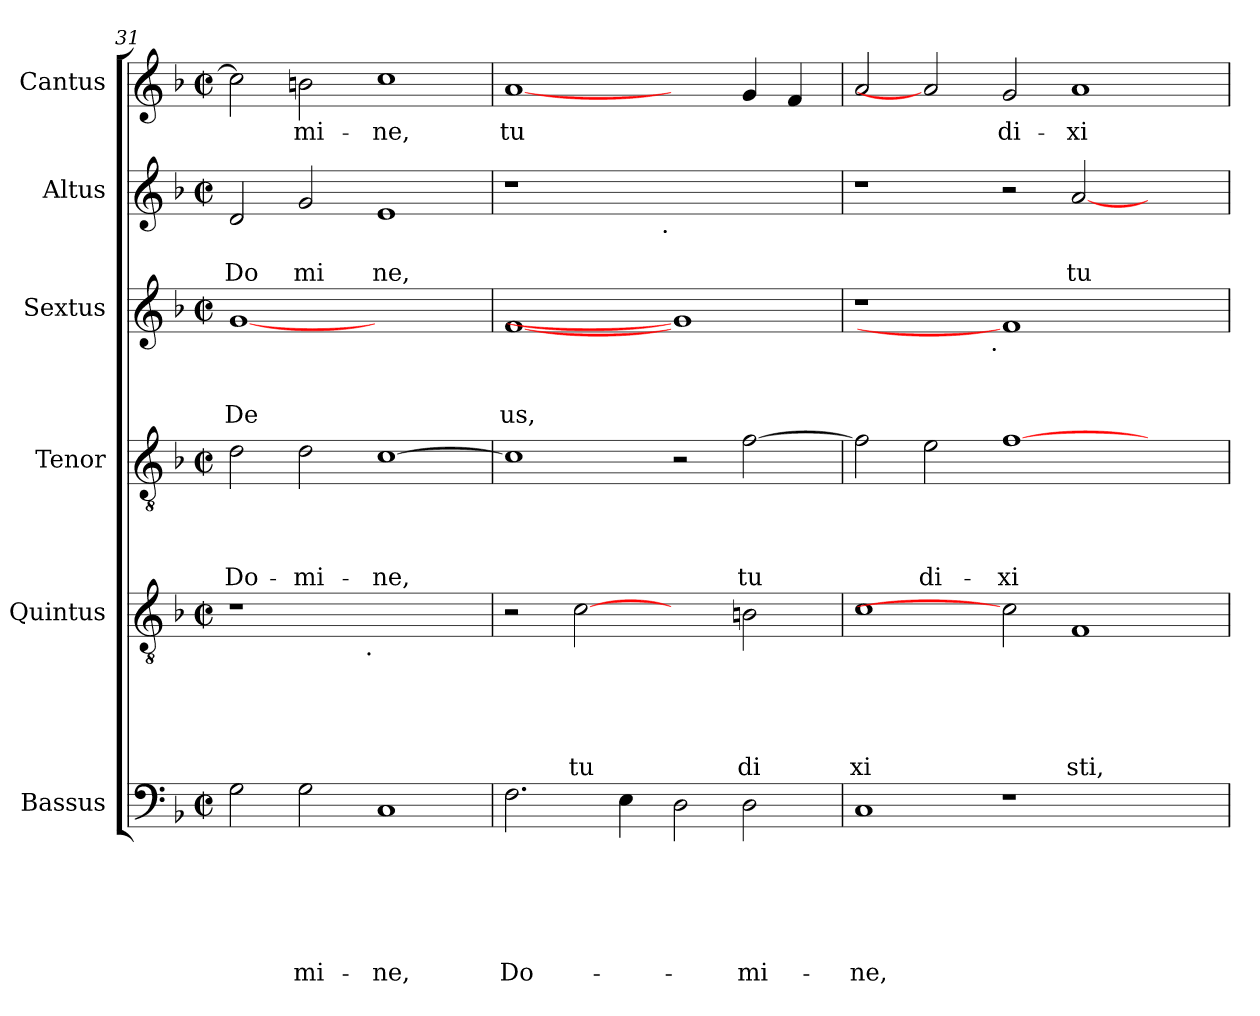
**kern	**text	**text	**text	**text	**text	**text	**kern	**text	**text	**text	**text	**text	**kern	**text	**text	**text	**text	**kern	**text	**text	**text	**kern	**text	**text	**kern	**text
*part6	*part6	*part6	*part6	*part6	*part6	*part6	*part5	*part5	*part5	*part5	*part5	*part5	*part4	*part4	*part4	*part4	*part4	*part3	*part3	*part3	*part3	*part2	*part2	*part2	*part1	*part1
*staff6	*staff6	*staff6	*staff6	*staff6	*staff6	*staff6	*staff5	*staff5	*staff5	*staff5	*staff5	*staff5	*staff4	*staff4	*staff4	*staff4	*staff4	*staff3	*staff3	*staff3	*staff3	*staff2	*staff2	*staff2	*staff1	*staff1
*I"Bassus	*	*	*	*	*	*	*I"Quintus	*	*	*	*	*	*I"Tenor	*	*	*	*	*I"Sextus	*	*	*	*I"Altus	*	*	*I"Cantus	*
!!LO:LB:g=z
*clefF4	*	*	*	*	*	*	*clefGv2	*	*	*	*	*	*clefGv2	*	*	*	*	*clefG2	*	*	*	*clefG2	*	*	*clefG2	*
*k[b-]	*	*	*	*	*	*	*k[b-]	*	*	*	*	*	*k[b-]	*	*	*	*	*k[b-]	*	*	*	*k[b-]	*	*	*k[b-]	*
*F:	*	*	*	*	*	*	*F:	*	*	*	*	*	*F:	*	*	*	*	*F:	*	*	*	*F:	*	*	*F:	*
*M2/2	*	*	*	*	*	*	*M2/2	*	*	*	*	*	*M2/2	*	*	*	*	*M2/2	*	*	*	*M2/2	*	*	*M2/2	*
*met(c|)	*	*	*	*	*	*	*met(c|)	*	*	*	*	*	*met(c|)	*	*	*	*	*met(c|)	*	*	*	*met(c|)	*	*	*met(c|)	*
=31	=31	=31	=31	=31	=31	=31	=31	=31	=31	=31	=31	=31	=31	=31	=31	=31	=31	=31	=31	=31	=31	=31	=31	=31	=31	=31
!	!	!	!	!	!	!	!	!	!	!	!	!	!	!	!	!	!LO:LY:b	!	!	!	!LO:LY:b	!	!	!LO:LY:b	!	!
*	*	*	*	*	*	*	*^	*	*	*	*	*	*	*	*	*	*	*	*	*	*	*	*	*	*	*
2G\	.	.	.	.	.	.	1r	2ryy	.	.	.	.	.	2d\	.	.	.	Do-	[1g	.	.	De	2d/	.	Do	2cc\]	.
!	!	!	!	!	!	!LO:LY:b	!	!	!	!	!	!	!	!	!	!	!	!LO:LY:b	!	!	!	!	!	!	!LO:LY:b	!	!LO:LY:b
2G\	.	.	.	.	.	-mi-	.	4...ryy	.	.	.	.	.	2d\	.	.	.	-mi-	.	.	.	.	2g/	.	mi	2bn\	-mi-
!	!	!	!	!	!	!	!	!LO:TX:b:t=.	!	!	!	!	!	!	!	!	!	!	!	!	!	!	!	!	!	!	!
.	.	.	.	.	.	.	.	1ryy	.	.	.	.	.	.	.	.	.	.	.	.	.	.	.	.	.	.	.
!	!	!	!	!	!	!LO:LY:b	!	!	!	!	!	!	!	!	!	!	!	!LO:LY:b	!	!	!	!	!	!	!LO:LY:b	!	!LO:LY:b
1C	.	.	.	.	.	-ne,	1ryy	.	.	.	.	.	.	[>1c	.	.	.	-ne,	1ryy	.	.	.	1e	.	ne,	1cc	-ne,
.	.	.	.	.	.	.	.	32ryy	.	.	.	.	.	.	.	.	.	.	.	.	.	.	.	.	.	.	.
=32	=32	=32	=32	=32	=32	=32	=32	=32	=32	=32	=32	=32	=32	=32	=32	=32	=32	=32	=32	=32	=32	=32	=32	=32	=32	=32	=32
!	!	!	!	!	!	!LO:LY:b	!	!	!	!	!	!	!	!	!	!	!	!	!	!	!	!LO:LY:b	!	!	!	!	!LO:LY:b
*	*	*	*	*	*	*	*v	*v	*	*	*	*	*	*	*	*	*	*	*	*	*	*	*^	*	*	*	*
2.F\	.	.	.	.	.	Do-	2r	.	.	.	.	.	1c]	.	.	.	.	[1f	.	.	us,	1r	2ryy	.	.	[1a	tu
!	!	!	!	!	!	!	!	!	!	!	!	!LO:LY:b	!	!	!	!	!	!	!	!	!	!	!	!	!	!	!
.	.	.	.	.	.	.	[2c	.	.	.	.	tu	.	.	.	.	.	.	.	.	.	.	4...ryy	.	.	.	.
4E\	.	.	.	.	.	.	.	.	.	.	.	.	.	.	.	.	.	.	.	.	.	.	.	.	.	.	.
!	!	!	!	!	!	!	!	!	!	!	!	!	!	!	!	!	!	!	!	!	!	!	!LO:TX:b:t=.	!	!	!	!
.	.	.	.	.	.	.	.	.	.	.	.	.	.	.	.	.	.	.	.	.	.	.	1ryy	.	.	.	.
2D\	.	.	.	.	.	.	2ryy	.	.	.	.	.	2r	.	.	.	.	1g]	.	.	.	1ryy	.	.	.	2ryy	.
!	!	!	!	!	!	!LO:LY:b	!	!	!	!	!	!LO:LY:b	!	!	!	!	!LO:LY:b	!	!	!	!	!	!	!	!	!	!
2D\	.	.	.	.	.	-mi-	2Bn\	.	.	.	.	di	[>2f\	.	.	.	tu	.	.	.	.	.	.	.	.	4g/	.
.	.	.	.	.	.	.	.	.	.	.	.	.	.	.	.	.	.	.	.	.	.	.	.	.	.	4f/	.
.	.	.	.	.	.	.	.	.	.	.	.	.	.	.	.	.	.	.	.	.	.	.	32ryy	.	.	.	.
=33	=33	=33	=33	=33	=33	=33	=33	=33	=33	=33	=33	=33	=33	=33	=33	=33	=33	=33	=33	=33	=33	=33	=33	=33	=33	=33	=33
!	!	!	!	!	!	!LO:LY:b	!	!	!	!	!	!LO:LY:b	!	!	!	!	!	!	!	!	!	!	!	!	!	!	!
*	*	*	*	*	*	*	*	*	*	*	*	*	*	*	*	*	*	*^	*	*	*	*v	*v	*	*	*	*
1C	.	.	.	.	.	-ne,	1c	.	.	.	.	xi	2f\]	.	.	.	.	1r	2ryy	.	.	.	1r	.	.	2a/	.
!	!	!	!	!	!	!	!	!	!	!	!	!	!	!	!	!	!LO:LY:b	!	!	!	!	!	!	!	!	!	!
.	.	.	.	.	.	.	.	.	.	.	.	.	2e\	.	.	.	di-	.	4...ryy	.	.	.	.	.	.	2a]	.
!	!	!	!	!	!	!	!	!	!	!	!	!	!	!	!	!	!	!	!LO:TX:b:t=.	!	!	!	!	!	!	!	!
.	.	.	.	.	.	.	.	.	.	.	.	.	.	.	.	.	.	.	1ryy	.	.	.	.	.	.	.	.
!	!	!	!	!	!	!	!	!	!	!	!	!	!	!	!	!	!LO:LY:b	!	!	!	!	!	!	!	!	!	!LO:LY:b
1r	.	.	.	.	.	.	2c]	.	.	.	.	.	[>1f	.	.	.	-xi-	1f]	.	.	.	.	2r	.	.	2g/	di-
!	!	!	!	!	!	!	!	!	!	!	!	!LO:LY:b	!	!	!	!	!	!	!	!	!	!	!	!	!LO:LY:b	!	!LO:LY:b
.	.	.	.	.	.	.	1F	.	.	.	.	sti,	.	.	.	.	.	.	.	.	.	.	[<2a/	.	tu	1a	-xi-
.	.	.	.	.	.	.	.	.	.	.	.	.	.	.	.	.	.	.	2ryy	.	.	.	.	.	.	.	.
2ryy	.	.	.	.	.	.	.	.	.	.	.	.	2ryy	.	.	.	.	2ryy	.	.	.	.	2ryy	.	.	.	.
.	.	.	.	.	.	.	.	.	.	.	.	.	.	.	.	.	.	.	32ryy	.	.	.	.	.	.	.	.
*	*	*	*	*	*	*	*	*	*	*	*	*	*	*	*	*	*	*v	*v	*	*	*	*	*	*	*	*
=	=	=	=	=	=	=	=	=	=	=	=	=	=	=	=	=	=	=	=	=	=	=	=	=	=	=
*-	*-	*-	*-	*-	*-	*-	*-	*-	*-	*-	*-	*-	*-	*-	*-	*-	*-	*-	*-	*-	*-	*-	*-	*-	*-	*-
